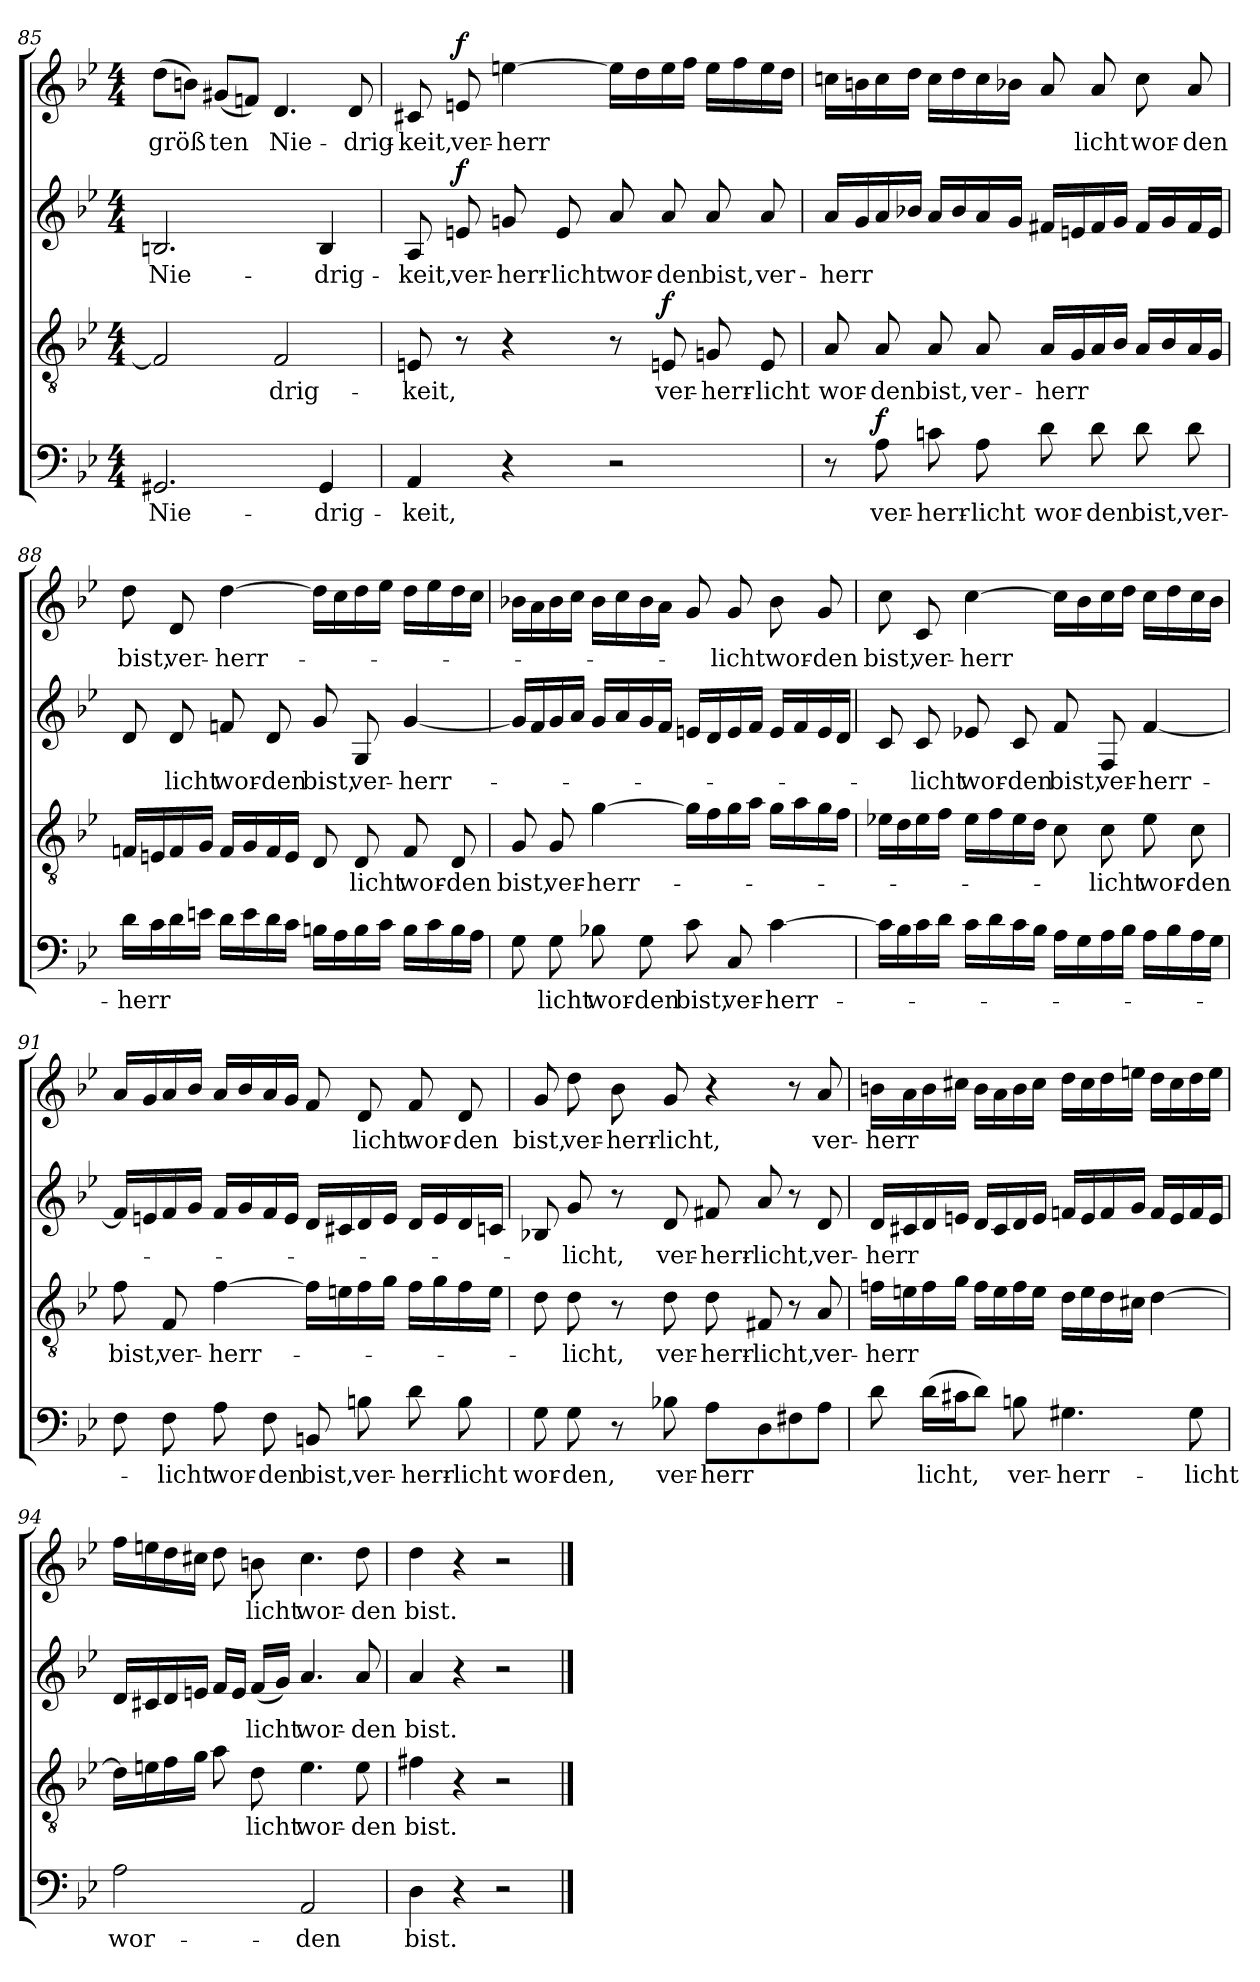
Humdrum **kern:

**kern	**text	**dynam	**kern	**text	**dynam	**kern	**text	**dynam	**kern	**text	**dynam
*part4	*part4	*part4	*part3	*part3	*part3	*part2	*part2	*part2	*part1	*part1	*part1
*staff4	*staff4	*staff4	*staff3	*staff3	*staff3	*staff2	*staff2	*staff2	*staff1	*staff1	*staff1
!!LO:LB:g=z
*clefF4	*	*	*clefGv2	*	*	*clefG2	*	*	*clefG2	*	*
*k[b-e-]	*	*	*k[b-e-]	*	*	*k[b-e-]	*	*	*k[b-e-]	*	*
*B-:	*	*	*B-:	*	*	*B-:	*	*	*B-:	*	*
*M4/4	*	*	*M4/4	*	*	*M4/4	*	*	*M4/4	*	*
=85	=85	=85	=85	=85	=85	=85	=85	=85	=85	=85	=85
!	!LO:LY:b	!	!	!	!	!	!LO:LY:b	!	!	!LO:LY:b	!
2.GG#X/	Nie-	.	2F/]	.	.	2.Bn/	Nie-	.	(>8dd\L	größ	.
.	.	.	.	.	.	.	.	.	8bn\J)	.	.
!	!	!	!	!	!	!	!	!	!	!LO:LY:b	!
.	.	.	.	.	.	.	.	.	(<8g#X/L	ten	.
.	.	.	.	.	.	.	.	.	8fn/J)	.	.
!	!	!	!	!LO:LY:b	!	!	!	!	!	!LO:LY:b	!
.	.	.	2F/	-drig-	.	.	.	.	4.d/	Nie-	.
!	!LO:LY:b	!	!	!	!	!	!LO:LY:b	!	!	!	!
4GG#/	-drig-	.	.	.	.	4B/	-drig-	.	.	.	.
!	!	!	!	!	!	!	!	!	!	!LO:LY:b	!
.	.	.	.	.	.	.	.	.	8d/	-drig-	.
=86	=86	=86	=86	=86	=86	=86	=86	=86	=86	=86	=86
!	!LO:LY:b	!	!	!LO:LY:b	!	!	!LO:LY:b	!	!	!LO:LY:b	!
4AA/	-keit,	.	8En/	-keit,	.	8A/	-keit,	.	8c#X/	-keit,	.
!	!	!	!	!	!	!	!LO:LY:b	!LO:DY:a	!	!LO:LY:b	!LO:DY:a
.	.	.	8r	.	.	8en/	ver-	f	8en/	ver-	f
!	!	!	!	!	!	!	!LO:LY:b	!	!	!LO:LY:b	!
4r	.	.	4r	.	.	8gn/	-herr-	.	[4een\	-herr	.
!	!	!	!	!	!	!	!LO:LY:b	!	!	!	!
.	.	.	.	.	.	8e/	-licht	.	.	.	.
!	!	!	!	!	!	!	!LO:LY:b	!	!	!	!
2r	.	.	8r	.	.	8a/	wor-	.	16ee\LL]	.	.
.	.	.	.	.	.	.	.	.	16dd\	.	.
!	!	!	!	!LO:LY:b	!LO:DY:a	!	!LO:LY:b	!	!	!	!
.	.	.	8En/	ver-	f	8a/	-den	.	16ee\	.	.
.	.	.	.	.	.	.	.	.	16ff\JJ	.	.
!	!	!	!	!LO:LY:b	!	!	!LO:LY:b	!	!	!	!
.	.	.	8Gn/	-herr-	.	8a/	bist,	.	16ee\LL	.	.
.	.	.	.	.	.	.	.	.	16ff\	.	.
!	!	!	!	!LO:LY:b	!	!	!LO:LY:b	!	!	!	!
.	.	.	8E/	-licht	.	8a/	ver-	.	16ee\	.	.
.	.	.	.	.	.	.	.	.	16dd\JJ	.	.
!!LO:PB:g=z
=87	=87	=87	=87	=87	=87	=87	=87	=87	=87	=87	=87
!	!	!	!	!LO:LY:b	!	!	!LO:LY:b	!	!	!	!
8r	.	.	8A/	wor-	.	16a/LL	-herr	.	16ccn\LL	.	.
.	.	.	.	.	.	16g/	.	.	16bn\	.	.
!	!LO:LY:b	!LO:DY:a	!	!LO:LY:b	!	!	!	!	!	!	!
8A\	ver-	f	8A/	-den	.	16a/	.	.	16cc\	.	.
.	.	.	.	.	.	16b-X/JJ	.	.	16dd\JJ	.	.
!	!LO:LY:b	!	!	!LO:LY:b	!	!	!	!	!	!	!
8cn\	-herr-	.	8A/	bist,	.	16a/LL	.	.	16cc\LL	.	.
.	.	.	.	.	.	16b-/	.	.	16dd\	.	.
!	!LO:LY:b	!	!	!LO:LY:b	!	!	!	!	!	!	!
8A\	-licht	.	8A/	ver-	.	16a/	.	.	16cc\	.	.
.	.	.	.	.	.	16g/JJ	.	.	16b-X\JJ	.	.
!	!LO:LY:b	!	!	!LO:LY:b	!	!	!	!	!	!	!
8d\	wor-	.	16A/LL	-herr	.	16f#X/LL	.	.	8a/	.	.
.	.	.	16G/	.	.	16en/	.	.	.	.	.
!	!LO:LY:b	!	!	!	!	!	!	!	!	!LO:LY:b	!
8d\	-den	.	16A/	.	.	16f#/	.	.	8a/	licht	.
.	.	.	16B-/JJ	.	.	16g/JJ	.	.	.	.	.
!	!LO:LY:b	!	!	!	!	!	!	!	!	!LO:LY:b	!
8d\	bist,	.	16A/LL	.	.	16f#/LL	.	.	8cc\	wor-	.
.	.	.	16B-/	.	.	16g/	.	.	.	.	.
!	!LO:LY:b	!	!	!	!	!	!	!	!	!LO:LY:b	!
8d\	ver-	.	16A/	.	.	16f#/	.	.	8a/	-den	.
.	.	.	16G/JJ	.	.	16e/JJ	.	.	.	.	.
=88	=88	=88	=88	=88	=88	=88	=88	=88	=88	=88	=88
!	!LO:LY:b	!	!	!	!	!	!	!	!	!LO:LY:b	!
16d\LL	-herr	.	16Fn/LL	.	.	8d/	.	.	8dd\	bist,	.
16c\	.	.	16En/	.	.	.	.	.	.	.	.
!	!	!	!	!	!	!	!LO:LY:b	!	!	!LO:LY:b	!
16d\	.	.	16F/	.	.	8d/	licht	.	8d/	ver-	.
16en\JJ	.	.	16G/JJ	.	.	.	.	.	.	.	.
!	!	!	!	!	!	!	!LO:LY:b	!	!	!LO:LY:b	!
16d\LL	.	.	16F/LL	.	.	8fn/	wor-	.	[4dd\	-herr-	.
16e\	.	.	16G/	.	.	.	.	.	.	.	.
!	!	!	!	!	!	!	!LO:LY:b	!	!	!	!
16d\	.	.	16F/	.	.	8d/	-den	.	.	.	.
16c\JJ	.	.	16E/JJ	.	.	.	.	.	.	.	.
!	!	!	!	!	!	!	!LO:LY:b	!	!	!	!
16Bn\LL	.	.	8D/	.	.	8g/	bist,	.	16dd\LL]	.	.
16A\	.	.	.	.	.	.	.	.	16cc\	.	.
!	!	!	!	!LO:LY:b	!	!	!LO:LY:b	!	!	!	!
16B\	.	.	8D/	licht	.	8G/	ver-	.	16dd\	.	.
16c\JJ	.	.	.	.	.	.	.	.	16ee-\JJ	.	.
!	!	!	!	!LO:LY:b	!	!	!LO:LY:b	!	!	!	!
16B\LL	.	.	8F/	wor-	.	[4g/	-herr-	.	16dd\LL	.	.
16c\	.	.	.	.	.	.	.	.	16ee-\	.	.
!	!	!	!	!LO:LY:b	!	!	!	!	!	!	!
16B\	.	.	8D/	-den	.	.	.	.	16dd\	.	.
16A\JJ	.	.	.	.	.	.	.	.	16cc\JJ	.	.
!!LO:LB:g=z
=89	=89	=89	=89	=89	=89	=89	=89	=89	=89	=89	=89
!	!	!	!	!LO:LY:b	!	!	!	!	!	!	!
8G\	.	.	8G/	bist,	.	16g/LL]	.	.	16b-X\LL	.	.
.	.	.	.	.	.	16f/	.	.	16a\	.	.
!	!LO:LY:b	!	!	!LO:LY:b	!	!	!	!	!	!	!
8G\	licht	.	8G/	ver-	.	16g/	.	.	16b-\	.	.
.	.	.	.	.	.	16a/JJ	.	.	16cc\JJ	.	.
!	!LO:LY:b	!	!	!LO:LY:b	!	!	!	!	!	!	!
8B-X\	wor-	.	[4g\	-herr-	.	16g/LL	.	.	16b-\LL	.	.
.	.	.	.	.	.	16a/	.	.	16cc\	.	.
!	!LO:LY:b	!	!	!	!	!	!	!	!	!	!
8G\	-den	.	.	.	.	16g/	.	.	16b-\	.	.
.	.	.	.	.	.	16f/JJ	.	.	16a\JJ	.	.
!	!LO:LY:b	!	!	!	!	!	!	!	!	!	!
8c\	bist,	.	16g\LL]	.	.	16en/LL	.	.	8g/	.	.
.	.	.	16f\	.	.	16d/	.	.	.	.	.
!	!LO:LY:b	!	!	!	!	!	!	!	!	!LO:LY:b	!
8C/	ver-	.	16g\	.	.	16e/	.	.	8g/	-licht	.
.	.	.	16a\JJ	.	.	16f/JJ	.	.	.	.	.
!	!LO:LY:b	!	!	!	!	!	!	!	!	!LO:LY:b	!
[4c\	-herr-	.	16g\LL	.	.	16e/LL	.	.	8b-\	wor-	.
.	.	.	16a\	.	.	16f/	.	.	.	.	.
!	!	!	!	!	!	!	!	!	!	!LO:LY:b	!
.	.	.	16g\	.	.	16e/	.	.	8g/	-den	.
.	.	.	16f\JJ	.	.	16d/JJ	.	.	.	.	.
=90	=90	=90	=90	=90	=90	=90	=90	=90	=90	=90	=90
!	!	!	!	!	!	!	!	!	!	!LO:LY:b	!
16c\LL]	.	.	16e-X\LL	.	.	8c/	.	.	8cc\	bist,	.
16B-\	.	.	16d\	.	.	.	.	.	.	.	.
!	!	!	!	!	!	!	!LO:LY:b	!	!	!LO:LY:b	!
16c\	.	.	16e-\	.	.	8c/	-licht	.	8c/	ver-	.
16d\JJ	.	.	16f\JJ	.	.	.	.	.	.	.	.
!	!	!	!	!	!	!	!LO:LY:b	!	!	!LO:LY:b	!
16c\LL	.	.	16e-\LL	.	.	8e-X/	wor-	.	[4cc\	-herr	.
16d\	.	.	16f\	.	.	.	.	.	.	.	.
!	!	!	!	!	!	!	!LO:LY:b	!	!	!	!
16c\	.	.	16e-\	.	.	8c/	-den	.	.	.	.
16B-\JJ	.	.	16d\JJ	.	.	.	.	.	.	.	.
!	!	!	!	!	!	!	!LO:LY:b	!	!	!	!
16A\LL	.	.	8c\	.	.	8f/	bist,	.	16cc\LL]	.	.
16G\	.	.	.	.	.	.	.	.	16b-\	.	.
!	!	!	!	!LO:LY:b	!	!	!LO:LY:b	!	!	!	!
16A\	.	.	8c\	-licht	.	8F/	ver-	.	16cc\	.	.
16B-\JJ	.	.	.	.	.	.	.	.	16dd\JJ	.	.
!	!	!	!	!LO:LY:b	!	!	!LO:LY:b	!	!	!	!
16A\LL	.	.	8e-\	wor-	.	[4f/	-herr-	.	16cc\LL	.	.
16B-\	.	.	.	.	.	.	.	.	16dd\	.	.
!	!	!	!	!LO:LY:b	!	!	!	!	!	!	!
16A\	.	.	8c\	-den	.	.	.	.	16cc\	.	.
16G\JJ	.	.	.	.	.	.	.	.	16b-\JJ	.	.
!!LO:PB:g=z
=91	=91	=91	=91	=91	=91	=91	=91	=91	=91	=91	=91
!	!	!	!	!LO:LY:b	!	!	!	!	!	!	!
8F\	.	.	8f\	bist,	.	16f/LL]	.	.	16a/LL	.	.
.	.	.	.	.	.	16en/	.	.	16g/	.	.
!	!LO:LY:b	!	!	!LO:LY:b	!	!	!	!	!	!	!
8F\	-licht	.	8F/	ver-	.	16f/	.	.	16a/	.	.
.	.	.	.	.	.	16g/JJ	.	.	16b-/JJ	.	.
!	!LO:LY:b	!	!	!LO:LY:b	!	!	!	!	!	!	!
8A\	wor-	.	[4f\	-herr-	.	16f/LL	.	.	16a/LL	.	.
.	.	.	.	.	.	16g/	.	.	16b-/	.	.
!	!LO:LY:b	!	!	!	!	!	!	!	!	!	!
8F\	-den	.	.	.	.	16f/	.	.	16a/	.	.
.	.	.	.	.	.	16e/JJ	.	.	16g/JJ	.	.
!	!LO:LY:b	!	!	!	!	!	!	!	!	!	!
8BBn/	bist,	.	16f\LL]	.	.	16d/LL	.	.	8f/	.	.
.	.	.	16en\	.	.	16c#X/	.	.	.	.	.
!	!LO:LY:b	!	!	!	!	!	!	!	!	!LO:LY:b	!
8Bn\	ver-	.	16f\	.	.	16d/	.	.	8d/	licht	.
.	.	.	16g\JJ	.	.	16e/JJ	.	.	.	.	.
!	!LO:LY:b	!	!	!	!	!	!	!	!	!LO:LY:b	!
8d\	-herr-	.	16f\LL	.	.	16d/LL	.	.	8f/	wor-	.
.	.	.	16g\	.	.	16e/	.	.	.	.	.
!	!LO:LY:b	!	!	!	!	!	!	!	!	!LO:LY:b	!
8B\	-licht	.	16f\	.	.	16d/	.	.	8d/	-den	.
.	.	.	16e\JJ	.	.	16cn/JJ	.	.	.	.	.
=92	=92	=92	=92	=92	=92	=92	=92	=92	=92	=92	=92
!	!LO:LY:b	!	!	!	!	!	!	!	!	!LO:LY:b	!
8G\	wor-	.	8d\	.	.	8B-X/	.	.	8g/	bist,	.
!	!LO:LY:b	!	!	!LO:LY:b	!	!	!LO:LY:b	!	!	!LO:LY:b	!
8G\	-den,	.	8d\	-licht,	.	8g/	-licht,	.	8dd\	ver-	.
!	!	!	!	!	!	!	!	!	!	!LO:LY:b	!
8r	.	.	8r	.	.	8r	.	.	8b-\	-herr-	.
!	!LO:LY:b	!	!	!LO:LY:b	!	!	!LO:LY:b	!	!	!LO:LY:b	!
8B-X\	ver-	.	8d\	ver-	.	8d/	ver-	.	8g/	-licht,	.
!	!LO:LY:b	!	!	!LO:LY:b	!	!	!LO:LY:b	!	!	!	!
8A\L	-herr	.	8d\	-herr-	.	8f#X/	-herr-	.	4r	.	.
!	!	!	!	!LO:LY:b	!	!	!LO:LY:b	!	!	!	!
8D\	.	.	8F#X/	-licht,	.	8a/	-licht,	.	.	.	.
8F#X\	.	.	8r	.	.	8r	.	.	8r	.	.
!	!	!	!	!LO:LY:b	!	!	!LO:LY:b	!	!	!LO:LY:b	!
8A\J	.	.	8A/	ver-	.	8d/	ver-	.	8a/	ver-	.
!!LO:LB:g=z
=93	=93	=93	=93	=93	=93	=93	=93	=93	=93	=93	=93
!	!	!	!	!LO:LY:b	!	!	!LO:LY:b	!	!	!LO:LY:b	!
8d\	.	.	16fn\LL	-herr	.	16d/LL	-herr	.	16bn\LL	-herr	.
.	.	.	16en\	.	.	16c#X/	.	.	16a\	.	.
!	!LO:LY:b	!	!	!	!	!	!	!	!	!	!
(>16d\LL	licht,	.	16f\	.	.	16d/	.	.	16b\	.	.
16c#X\J	.	.	16g\JJ	.	.	16en/JJ	.	.	16cc#X\JJ	.	.
8d\J)	.	.	16f\LL	.	.	16d/LL	.	.	16b\LL	.	.
.	.	.	16e\	.	.	16c#/	.	.	16a\	.	.
!	!LO:LY:b	!	!	!	!	!	!	!	!	!	!
8Bn\	ver-	.	16f\	.	.	16d/	.	.	16b\	.	.
.	.	.	16e\JJ	.	.	16e/JJ	.	.	16cc#\JJ	.	.
!	!LO:LY:b	!	!	!	!	!	!	!	!	!	!
4.G#X\	-herr-	.	16d\LL	.	.	16fn/LL	.	.	16dd\LL	.	.
.	.	.	16e\	.	.	16e/	.	.	16cc#\	.	.
.	.	.	16d\	.	.	16f/	.	.	16dd\	.	.
.	.	.	16c#X\JJ	.	.	16g/JJ	.	.	16een\JJ	.	.
.	.	.	[4d\	.	.	16f/LL	.	.	16dd\LL	.	.
.	.	.	.	.	.	16e/	.	.	16cc#\	.	.
!	!LO:LY:b	!	!	!	!	!	!	!	!	!	!
8G#\	-licht	.	.	.	.	16f/	.	.	16dd\	.	.
.	.	.	.	.	.	16e/JJ	.	.	16ee\JJ	.	.
=94	=94	=94	=94	=94	=94	=94	=94	=94	=94	=94	=94
!	!LO:LY:b	!	!	!	!	!	!	!	!	!	!
2A\	wor-	.	16d\LL]	.	.	16d/LL	.	.	16ff\LL	.	.
.	.	.	16en\	.	.	16c#X/	.	.	16een\	.	.
.	.	.	16f\	.	.	16d/	.	.	16dd\	.	.
.	.	.	16g\JJ	.	.	16en/JJ	.	.	16cc#X\JJ	.	.
.	.	.	8a\	.	.	16f/LL	.	.	8dd\	.	.
.	.	.	.	.	.	16e/JJ	.	.	.	.	.
!	!	!	!	!LO:LY:b	!	!	!LO:LY:b	!	!	!LO:LY:b	!
.	.	.	8d\	licht	.	(<16f/LL	licht	.	8bn\	licht	.
.	.	.	.	.	.	16g/JJ)	.	.	.	.	.
!	!LO:LY:b	!	!	!LO:LY:b	!	!	!LO:LY:b	!	!	!LO:LY:b	!
2AA/	-den	.	4.e\	wor-	.	4.a/	wor-	.	4.cc#\	wor-	.
!	!	!	!	!LO:LY:b	!	!	!LO:LY:b	!	!	!LO:LY:b	!
.	.	.	8e\	-den	.	8a/	-den	.	8dd\	-den	.
=95	=95	=95	=95	=95	=95	=95	=95	=95	=95	=95	=95
!	!LO:LY:b	!	!	!LO:LY:b	!	!	!LO:LY:b	!	!	!LO:LY:b	!
4D\	bist.	.	4f#X\	bist.	.	4a/	bist.	.	4dd\	bist.	.
4r	.	.	4r	.	.	4r	.	.	4r	.	.
2r	.	.	2r	.	.	2r	.	.	2r	.	.
==	==	==	==	==	==	==	==	==	==	==	==
*-	*-	*-	*-	*-	*-	*-	*-	*-	*-	*-	*-
